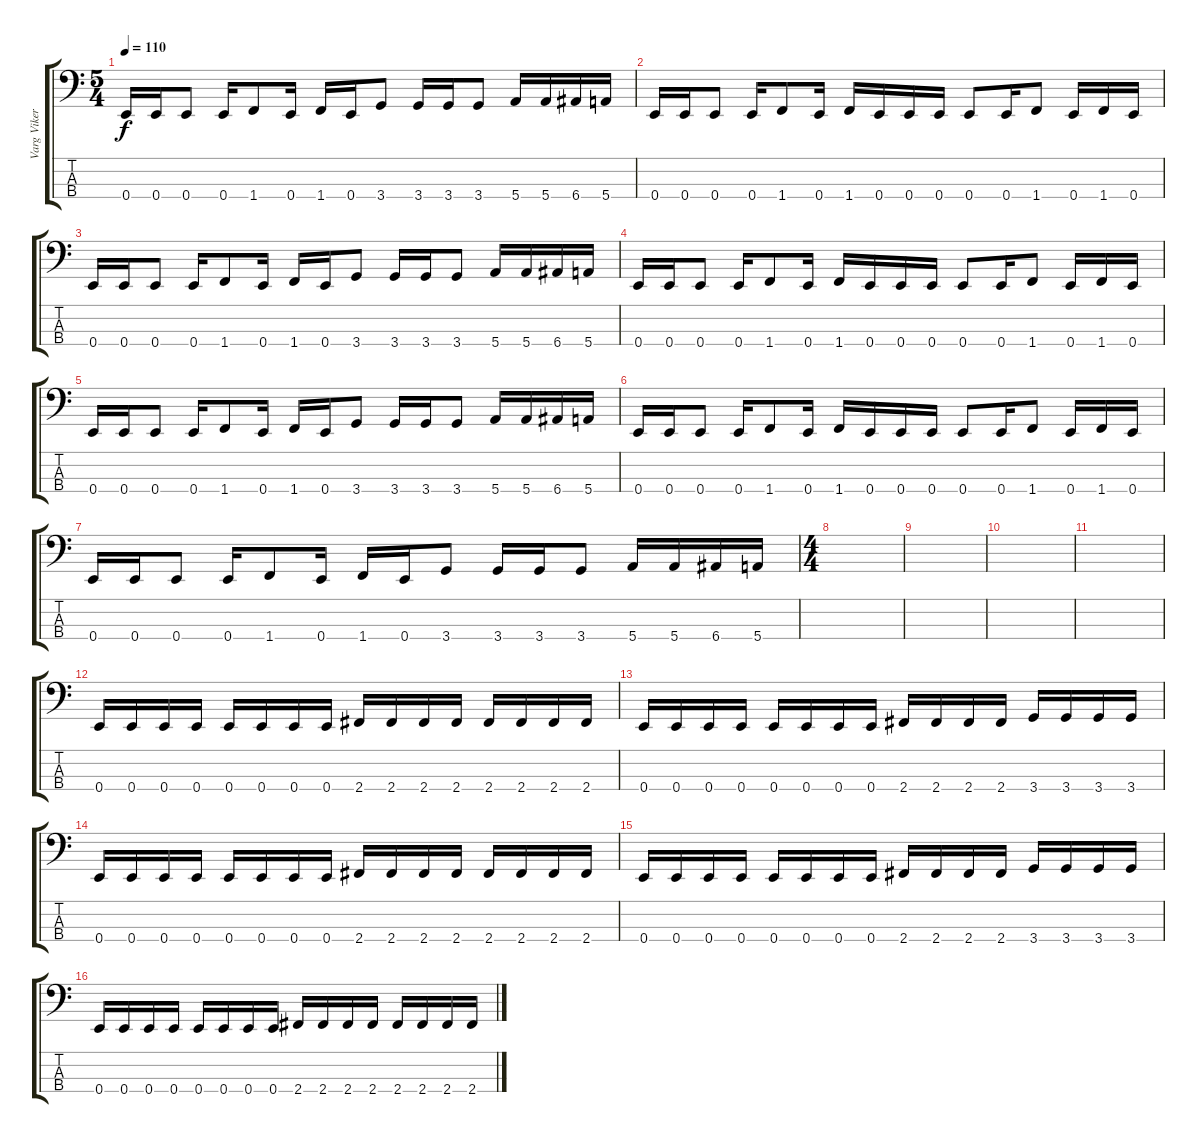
\track ("Varg Vikernes " "Varg Viker") {instrument electricbassfinger}
\staff {score tabs}
\tuning (G2 D2 A1 E1) {hide}
\ts (5 4)
\tempo 110
\clef f4
\ks c
0.4.16{dy f} 0.4.16 0.4.8 0.4.16 1.4.8 0.4.16 1.4.16 0.4.16 3.4.8 3.4.16 3.4.16 3.4.8 5.4.16 5.4.16 6.4.16 5.4.16 |
0.4.16 0.4.16 0.4.8 0.4.16 1.4.8 0.4.16 1.4.16 0.4.16 0.4.16 0.4.16 0.4.8 0.4.16 1.4.8 0.4.16 1.4.16 0.4.16 |
0.4.16 0.4.16 0.4.8 0.4.16 1.4.8 0.4.16 1.4.16 0.4.16 3.4.8 3.4.16 3.4.16 3.4.8 5.4.16 5.4.16 6.4.16 5.4.16 |
0.4.16 0.4.16 0.4.8 0.4.16 1.4.8 0.4.16 1.4.16 0.4.16 0.4.16 0.4.16 0.4.8 0.4.16 1.4.8 0.4.16 1.4.16 0.4.16 |
0.4.16 0.4.16 0.4.8 0.4.16 1.4.8 0.4.16 1.4.16 0.4.16 3.4.8 3.4.16 3.4.16 3.4.8 5.4.16 5.4.16 6.4.16 5.4.16 |
0.4.16 0.4.16 0.4.8 0.4.16 1.4.8 0.4.16 1.4.16 0.4.16 0.4.16 0.4.16 0.4.8 0.4.16 1.4.8 0.4.16 1.4.16 0.4.16 |
0.4.16 0.4.16 0.4.8 0.4.16 1.4.8 0.4.16 1.4.16 0.4.16 3.4.8 3.4.16 3.4.16 3.4.8 5.4.16 5.4.16 6.4.16 5.4.16 |
\ts (4 4)
|
|
|
|
0.4.16 0.4.16 0.4.16 0.4.16 0.4.16 0.4.16 0.4.16 0.4.16 2.4.16 2.4.16 2.4.16 2.4.16 2.4.16 2.4.16 2.4.16 2.4.16 |
0.4.16 0.4.16 0.4.16 0.4.16 0.4.16 0.4.16 0.4.16 0.4.16 2.4.16 2.4.16 2.4.16 2.4.16 3.4.16 3.4.16 3.4.16 3.4.16 |
0.4.16 0.4.16 0.4.16 0.4.16 0.4.16 0.4.16 0.4.16 0.4.16 2.4.16 2.4.16 2.4.16 2.4.16 2.4.16 2.4.16 2.4.16 2.4.16 |
0.4.16 0.4.16 0.4.16 0.4.16 0.4.16 0.4.16 0.4.16 0.4.16 2.4.16 2.4.16 2.4.16 2.4.16 3.4.16 3.4.16 3.4.16 3.4.16 |
0.4.16 0.4.16 0.4.16 0.4.16 0.4.16 0.4.16 0.4.16 0.4.16 2.4.16 2.4.16 2.4.16 2.4.16 2.4.16 2.4.16 2.4.16 2.4.16
